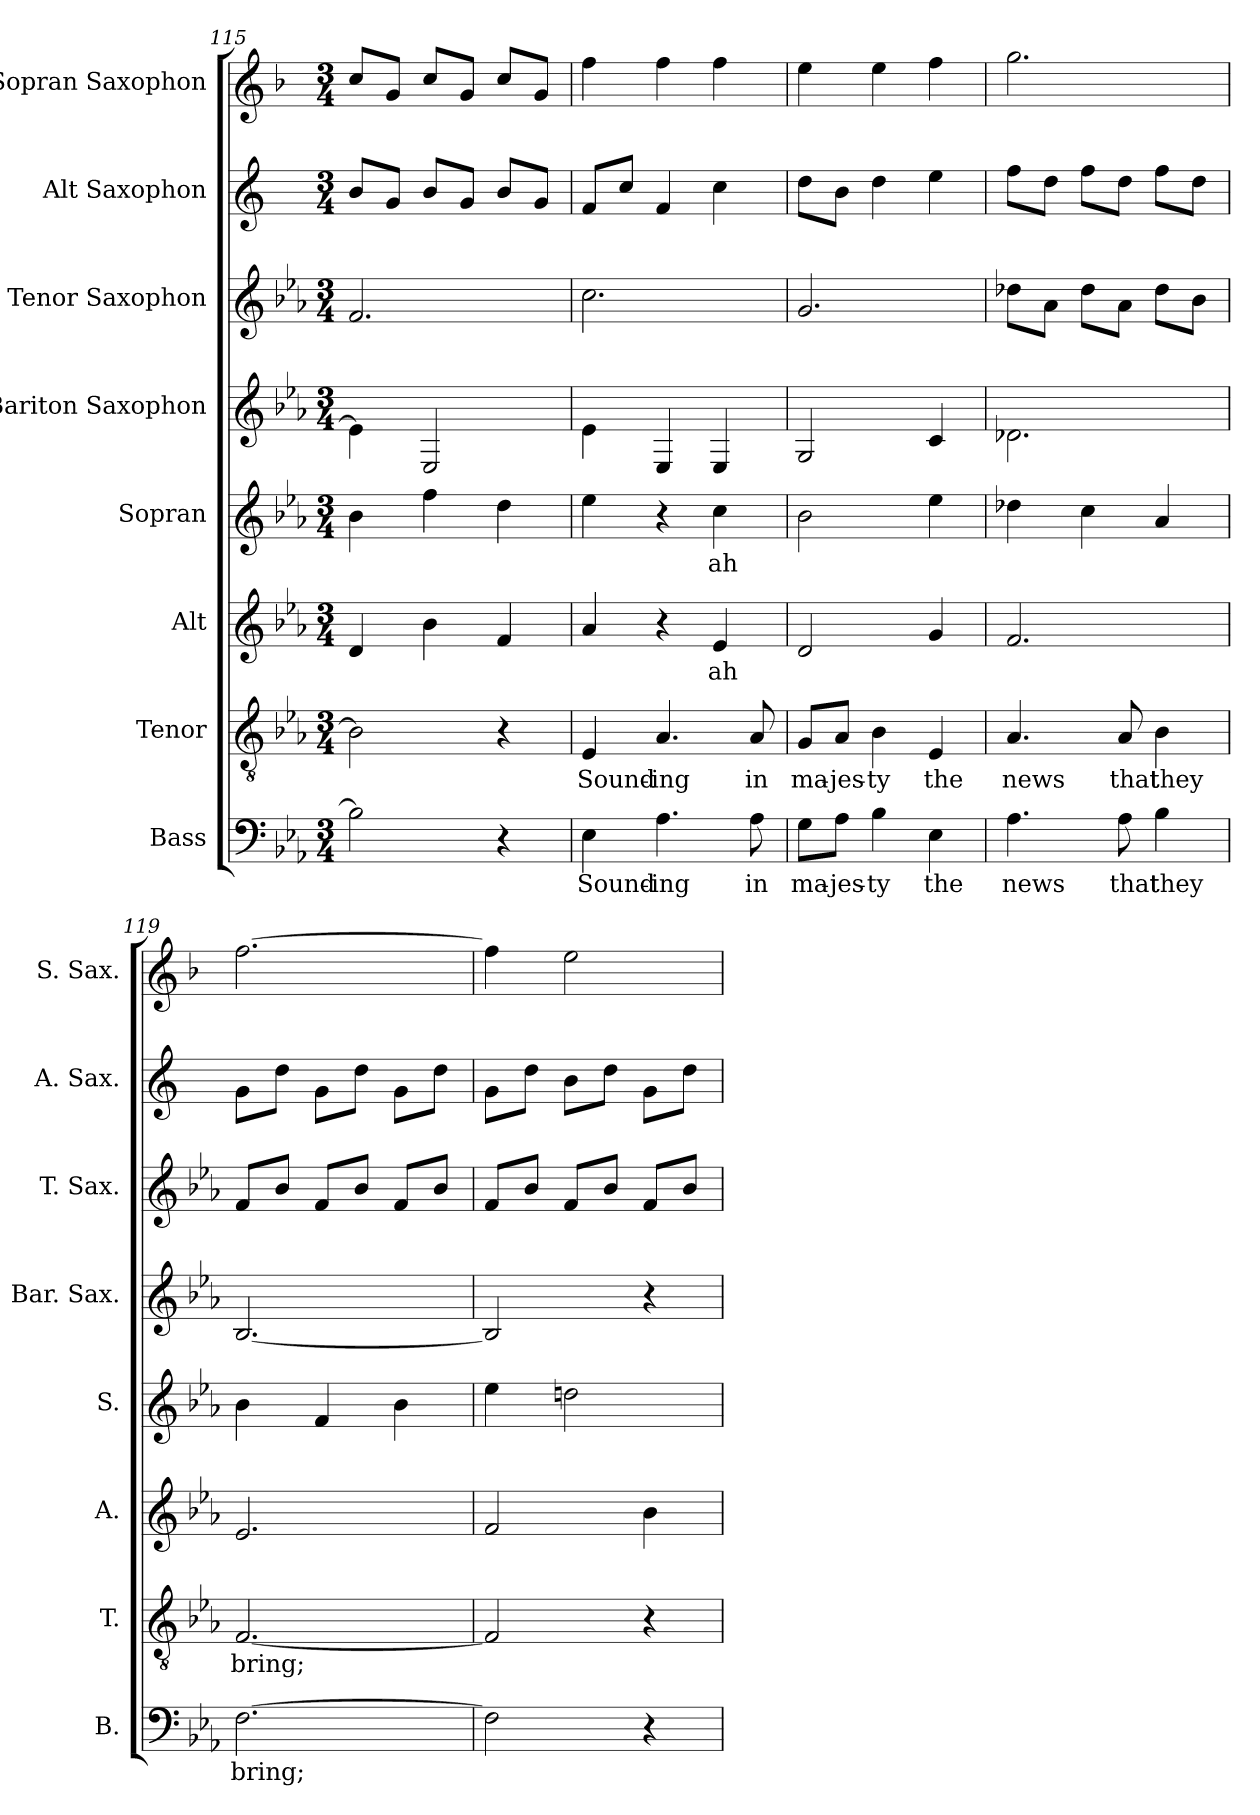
**kern	**text	**kern	**text	**kern	**text	**kern	**text	**kern	**kern	**kern	**kern
*part8	*part8	*part7	*part7	*part6	*part6	*part5	*part5	*part4	*part3	*part2	*part1
*staff8	*staff8	*staff7	*staff7	*staff6	*staff6	*staff5	*staff5	*staff4	*staff3	*staff2	*staff1
*I"Bass	*	*I"Tenor	*	*I"Alt	*	*I"Sopran	*	*I"Bariton Saxophon	*I"Tenor Saxophon	*I"Alt Saxophon	*I"Sopran Saxophon
*I'B.	*	*I'T.	*	*I'A.	*	*I'S.	*	*I'Bar. Sax.	*I'T. Sax.	*I'A. Sax.	*I'S. Sax.
*clefF4	*	*clefGv2	*	*clefG2	*	*clefG2	*	*clefG2	*clefG2	*clefG2	*clefG2
*	*	*	*	*	*	*	*	*ITrd12c21	*ITrd8c14	*ITrd5c9	*ITrd1c2
*k[b-e-a-]	*	*k[b-e-a-]	*	*k[b-e-a-]	*	*k[b-e-a-]	*	*k[b-e-a-]	*k[b-e-a-]	*k[b-e-a-]	*k[b-e-a-]
*M3/4	*	*M3/4	*	*M3/4	*	*M3/4	*	*M3/4	*M3/4	*M3/4	*M3/4
=115	=115	=115	=115	=115	=115	=115	=115	=115	=115	=115	=115
2B-\]	.	2B-\]	.	4d/	.	4b-\	.	4E-\]	2.F/	8d/L	8b-/L
.	.	.	.	.	.	.	.	.	.	8B-/J	8f/J
.	.	.	.	4b-\	.	4ff\	.	2EE-/	.	8d/L	8b-/L
.	.	.	.	.	.	.	.	.	.	8B-/J	8f/J
4r	.	4r	.	4f/	.	4dd\	.	.	.	8d/L	8b-/L
.	.	.	.	.	.	.	.	.	.	8B-/J	8f/J
=116	=116	=116	=116	=116	=116	=116	=116	=116	=116	=116	=116
!	!LO:LY:b	!	!LO:LY:b	!	!	!	!	!	!	!	!
4E-\	Sound-	4E-/	Sound-	4a-/	.	4ee-\	.	4E-\	2.c\	8A-/L	4ee-\
.	.	.	.	.	.	.	.	.	.	8e-/J	.
!	!LO:LY:b	!	!LO:LY:b	!	!	!	!	!	!	!	!
4.A-\	-ing	4.A-/	-ing	4r	.	4r	.	4EE-/	.	4A-/	4ee-\
!	!	!	!	!	!LO:LY:b	!	!LO:LY:b	!	!	!	!
.	.	.	.	4e-/	ah	4cc\	ah	4EE-/	.	4e-\	4ee-\
!	!LO:LY:b	!	!LO:LY:b	!	!	!	!	!	!	!	!
8A-\	in	8A-/	in	.	.	.	.	.	.	.	.
=117	=117	=117	=117	=117	=117	=117	=117	=117	=117	=117	=117
!	!LO:LY:b	!	!LO:LY:b	!	!	!	!	!	!	!	!
8G\L	ma-	8G/L	ma-	2d/	.	2b-\	.	2GG/	2.G/	8f\L	4dd\
!	!LO:LY:b	!	!LO:LY:b	!	!	!	!	!	!	!	!
8A-\J	-jes-	8A-/J	-jes-	.	.	.	.	.	.	8d\J	.
!	!LO:LY:b	!	!LO:LY:b	!	!	!	!	!	!	!	!
4B-\	-ty	4B-\	-ty	.	.	.	.	.	.	4f\	4dd\
!	!LO:LY:b	!	!LO:LY:b	!	!	!	!	!	!	!	!
4E-\	the	4E-/	the	4g/	.	4ee-\	.	4C/	.	4g\	4ee-\
=118	=118	=118	=118	=118	=118	=118	=118	=118	=118	=118	=118
!	!LO:LY:b	!	!LO:LY:b	!	!	!	!	!	!	!	!
4.A-\	news	4.A-/	news	2.f/	.	4dd-X\	.	2.D-X\	8d-X\L	8a-\L	2.ff\
.	.	.	.	.	.	.	.	.	8A-\J	8f\J	.
.	.	.	.	.	.	4cc\	.	.	8d-\L	8a-\L	.
!	!LO:LY:b	!	!LO:LY:b	!	!	!	!	!	!	!	!
8A-\	that	8A-/	that	.	.	.	.	.	8A-\J	8f\J	.
!	!LO:LY:b	!	!LO:LY:b	!	!	!	!	!	!	!	!
4B-\	they	4B-\	they	.	.	4a-/	.	.	8d-\L	8a-\L	.
.	.	.	.	.	.	.	.	.	8B-\J	8f\J	.
=119	=119	=119	=119	=119	=119	=119	=119	=119	=119	=119	=119
!	!LO:LY:b	!	!LO:LY:b	!	!	!	!	!	!	!	!
[2.F\	bring;	[2.F/	bring;	2.e-/	.	4b-\	.	[2.BB-/	8F/L	8B-\L	[2.ee-\
.	.	.	.	.	.	.	.	.	8B-/J	8f\J	.
.	.	.	.	.	.	4f/	.	.	8F/L	8B-\L	.
.	.	.	.	.	.	.	.	.	8B-/J	8f\J	.
.	.	.	.	.	.	4b-\	.	.	8F/L	8B-\L	.
.	.	.	.	.	.	.	.	.	8B-/J	8f\J	.
=120	=120	=120	=120	=120	=120	=120	=120	=120	=120	=120	=120
2F\]	.	2F/]	.	2f/	.	4ee-\	.	2BB-/]	8F/L	8B-\L	4ee-\]
.	.	.	.	.	.	.	.	.	8B-/J	8f\J	.
.	.	.	.	.	.	2ddn\	.	.	8F/L	8d\L	2dd\
.	.	.	.	.	.	.	.	.	8B-/J	8f\J	.
4r	.	4r	.	4b-\	.	.	.	4r	8F/L	8B-\L	.
.	.	.	.	.	.	.	.	.	8B-/J	8f\J	.
=	=	=	=	=	=	=	=	=	=	=	=
*-	*-	*-	*-	*-	*-	*-	*-	*-	*-	*-	*-
